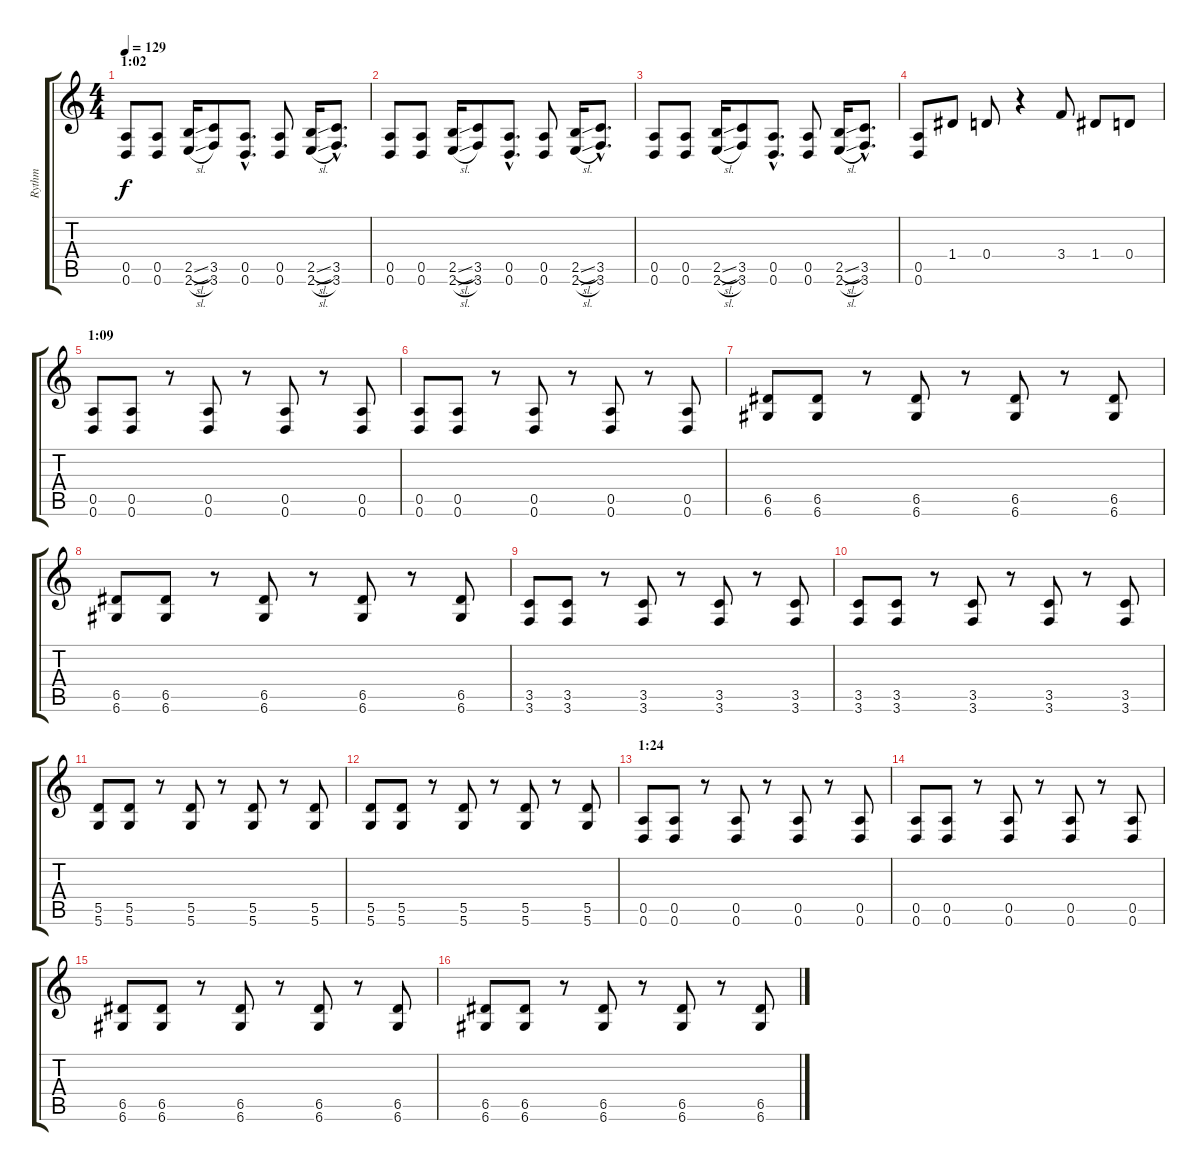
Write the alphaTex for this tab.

\track ("Rythm" "Rythm") {instrument distortionguitar}
\staff {score tabs}
\tuning (E4 B3 G3 D3 A2 D2) {hide}
\ts (4 4)
\section ("" "1:02")
\tempo 129
\clef g2
\ks c
(0.5 0.6).8{dy f} (0.5 0.6).8 (2.5{sl} 2.6{sl}).16 (3.5 3.6).8 (0.5{hac} 0.6{hac}).8{d} (0.5 0.6).8 (2.5{sl} 2.6{sl}).16 (3.5{hac} 3.6{hac}).8{d} |
(0.5 0.6).8 (0.5 0.6).8 (2.5{sl} 2.6{sl}).16 (3.5 3.6).8 (0.5{hac} 0.6{hac}).8{d} (0.5 0.6).8 (2.5{sl} 2.6{sl}).16 (3.5{hac} 3.6{hac}).8{d} |
(0.5 0.6).8 (0.5 0.6).8 (2.5{sl} 2.6{sl}).16 (3.5 3.6).8 (0.5{hac} 0.6{hac}).8{d} (0.5 0.6).8 (2.5{sl} 2.6{sl}).16 (3.5{hac} 3.6{hac}).8{d} |
(0.5 0.6).8 1.4.8 0.4.8 r.4 3.4.8 1.4.8 0.4.8 |
\section ("" "1:09")
(0.5 0.6).8 (0.5 0.6).8 r.8 (0.5 0.6).8 r.8 (0.5 0.6).8 r.8 (0.5 0.6).8 |
(0.5 0.6).8 (0.5 0.6).8 r.8 (0.5 0.6).8 r.8 (0.5 0.6).8 r.8 (0.5 0.6).8 |
(6.5 6.6).8 (6.5 6.6).8 r.8 (6.5 6.6).8 r.8 (6.5 6.6).8 r.8 (6.5 6.6).8 |
(6.5 6.6).8 (6.5 6.6).8 r.8 (6.5 6.6).8 r.8 (6.5 6.6).8 r.8 (6.5 6.6).8 |
(3.5 3.6).8 (3.5 3.6).8 r.8 (3.5 3.6).8 r.8 (3.5 3.6).8 r.8 (3.5 3.6).8 |
(3.5 3.6).8 (3.5 3.6).8 r.8 (3.5 3.6).8 r.8 (3.5 3.6).8 r.8 (3.5 3.6).8 |
(5.5 5.6).8 (5.5 5.6).8 r.8 (5.5 5.6).8 r.8 (5.5 5.6).8 r.8 (5.5 5.6).8 |
(5.5 5.6).8 (5.5 5.6).8 r.8 (5.5 5.6).8 r.8 (5.5 5.6).8 r.8 (5.5 5.6).8 |
\section ("" "1:24")
(0.5 0.6).8 (0.5 0.6).8 r.8 (0.5 0.6).8 r.8 (0.5 0.6).8 r.8 (0.5 0.6).8 |
(0.5 0.6).8 (0.5 0.6).8 r.8 (0.5 0.6).8 r.8 (0.5 0.6).8 r.8 (0.5 0.6).8 |
(6.5 6.6).8 (6.5 6.6).8 r.8 (6.5 6.6).8 r.8 (6.5 6.6).8 r.8 (6.5 6.6).8 |
(6.5 6.6).8 (6.5 6.6).8 r.8 (6.5 6.6).8 r.8 (6.5 6.6).8 r.8 (6.5 6.6).8
